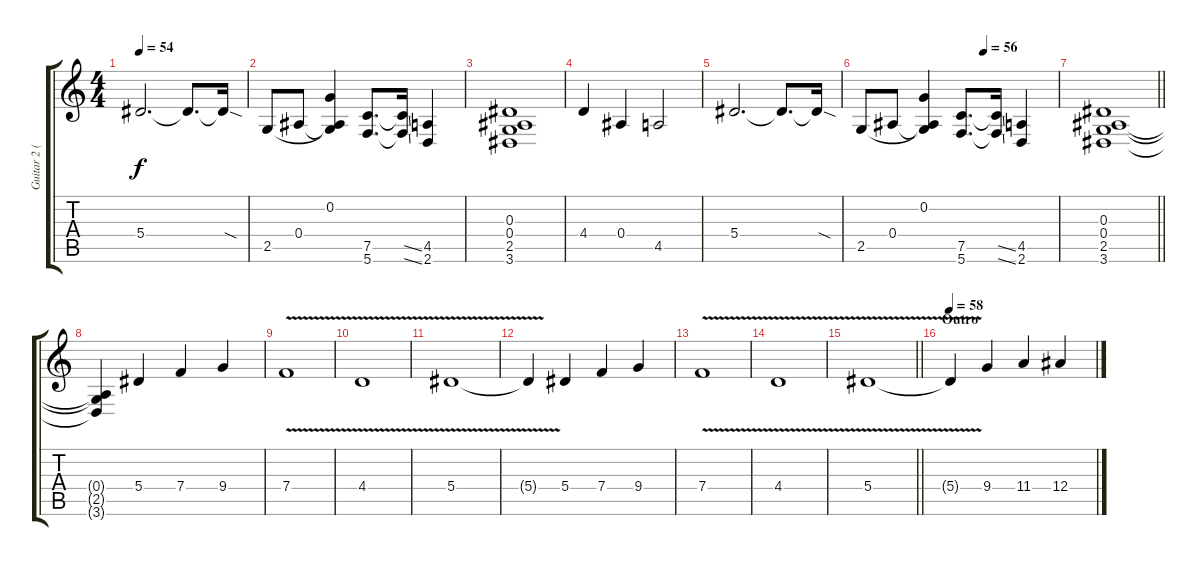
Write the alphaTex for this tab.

\track ("Guitar 2 (Distortion)" "Guitar 2 (") {instrument distortionguitar}
\staff {score tabs}
\tuning (C4 G3 Eb3 Bb2 F2 C2) {hide}
\ts (4 4)
\tempo 54
\clef g2
\ks c
5.4.2{d dy f} 5.4{t}.8{d} 5.4{sod t}.16 |
2.5.8 0.4.8 (0.2 0.4{t} 2.5{t}).4 (7.5 5.6).8{d} (7.5{ss t} 5.6{ss t}).16 (4.5 2.6).4 |
(0.3 0.4 2.5 3.6).1 |
4.4.4 0.4.4 4.5.2 |
5.4.2{d} 5.4{t}.8{d} 5.4{sod t}.16 |
\tempo (56 0.625)
2.5.8 0.4.8 (0.2 0.4{t} 2.5{t}).4 (7.5 5.6).8{d} (7.5{ss t} 5.6{ss t}).16 (4.5 2.6).4 |
\barLineRight lightlight
(0.3 0.4 2.5 3.6).1 |
(0.4{t} 2.5{t} 3.6{t}).4 5.4.4 7.4.4 9.4.4 |
7.4{v}.1 |
4.4{v}.1 |
5.4{v}.1 |
5.4{t}.4 5.4.4 7.4.4 9.4.4 |
7.4{v}.1 |
4.4{v}.1 |
\barLineRight lightlight
5.4{v}.1 |
\section ("" "Outro")
\tempo 58
5.4{t}.4 9.4.4 11.4.4 12.4.4
